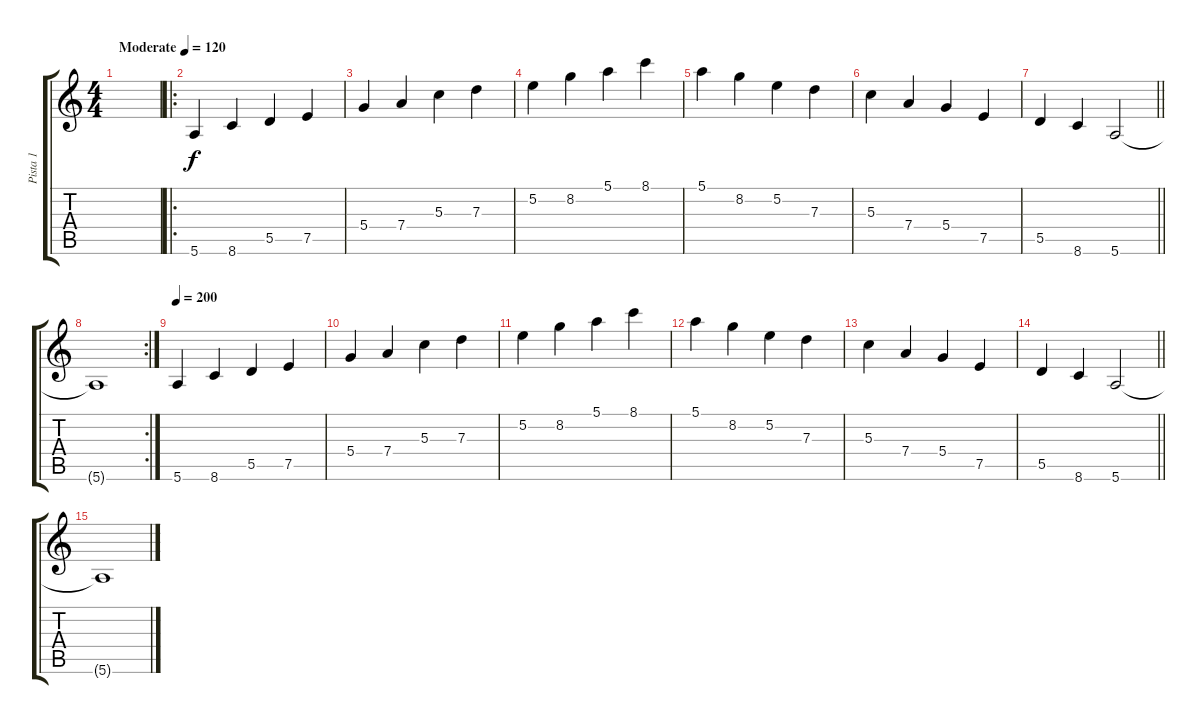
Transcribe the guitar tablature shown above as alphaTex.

\track ("Pista 1" "Pista 1") {instrument overdrivenguitar}
\staff {score tabs}
\tuning (E4 B3 G3 D3 A2 E2) {hide}
\ts (4 4)
\tempo (120 "Moderate")
\clef g2
\ks c
|
\ro
5.6.4 8.6.4 5.5.4 7.5.4 |
5.4.4 7.4.4 5.3.4 7.3.4 |
5.2.4 8.2.4 5.1.4 8.1.4 |
5.1.4 8.2.4 5.2.4 7.3.4 |
5.3.4 7.4.4 5.4.4 7.5.4 |
\barLineRight lightlight
5.5.4 8.6.4 5.6.2 |
\rc 2
5.6{t}.1 |
\tempo 180
\tempo 200
5.6.4 8.6.4 5.5.4 7.5.4 |
5.4.4 7.4.4 5.3.4 7.3.4 |
5.2.4 8.2.4 5.1.4 8.1.4 |
5.1.4 8.2.4 5.2.4 7.3.4 |
5.3.4 7.4.4 5.4.4 7.5.4 |
\barLineRight lightlight
5.5.4 8.6.4 5.6.2 |
5.6{t}.1
